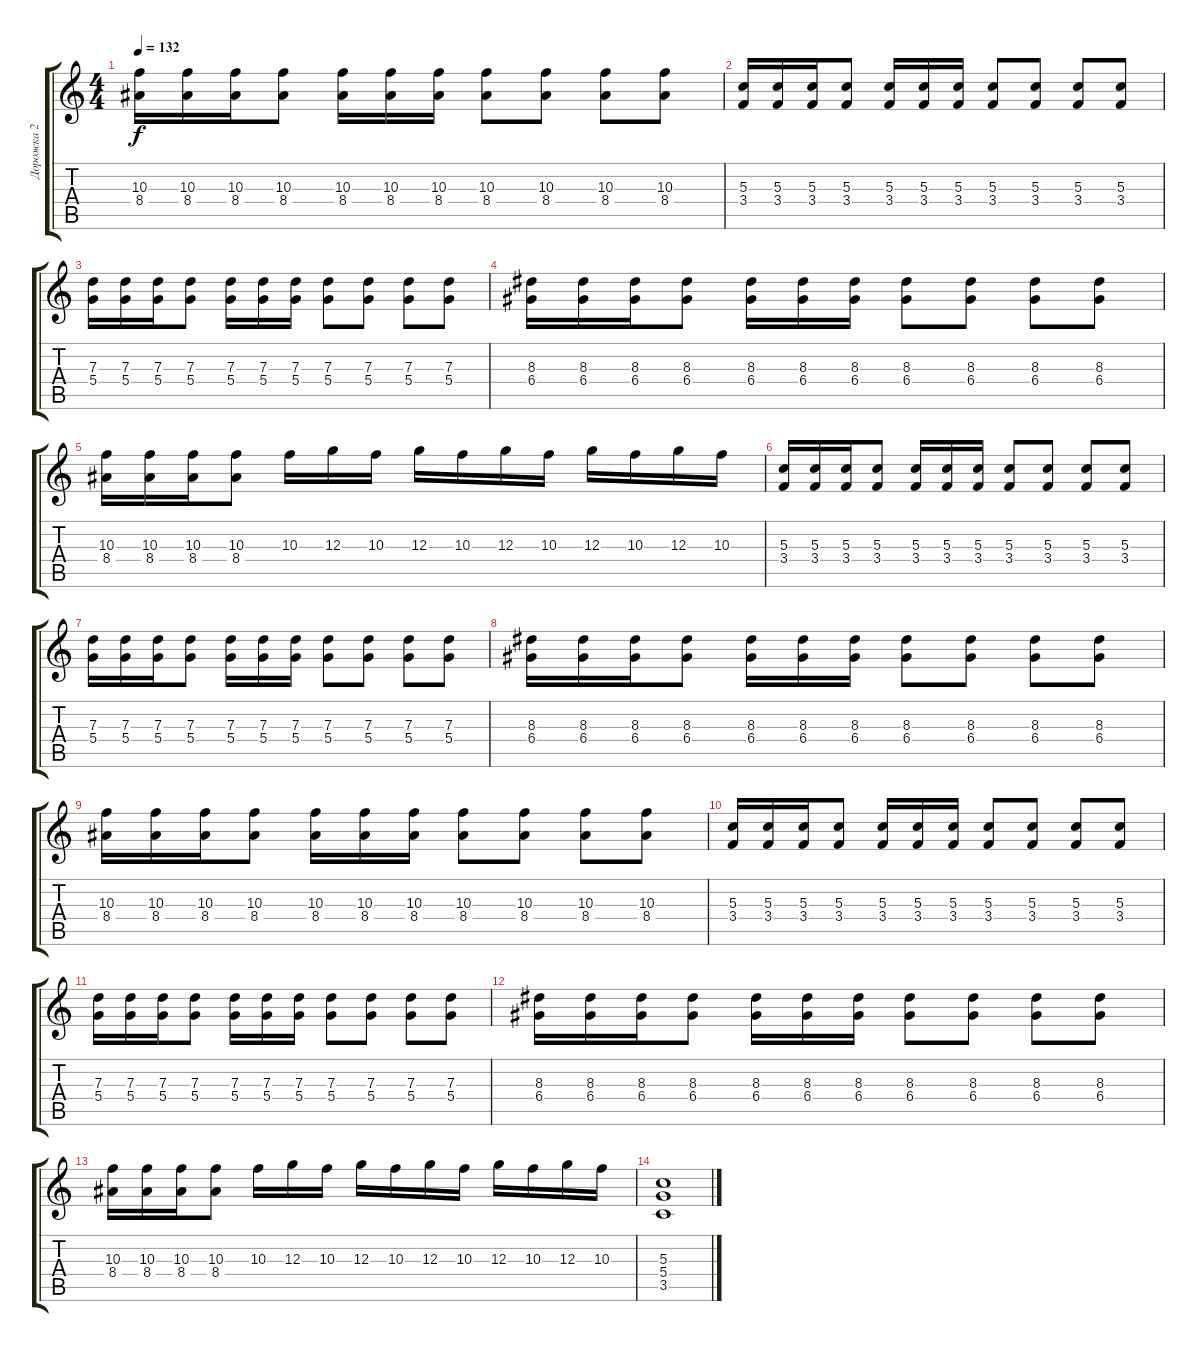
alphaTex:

\track ("Дорожка 2" "Дорожка 2") {instrument distortionguitar}
\staff {score tabs}
\tuning (E4 B3 G3 D3 A2 E2) {hide}
\ts (4 4)
\tempo 132
\clef g2
\ks c
(10.3 8.4).16{dy f} (10.3 8.4).16 (10.3 8.4).16 (10.3 8.4).8 (10.3 8.4).16 (10.3 8.4).16 (10.3 8.4).16 (10.3 8.4).8 (10.3 8.4).8 (10.3 8.4).8 (10.3 8.4).8 |
(5.3 3.4).16 (5.3 3.4).16 (5.3 3.4).16 (5.3 3.4).8 (5.3 3.4).16 (5.3 3.4).16 (5.3 3.4).16 (5.3 3.4).8 (5.3 3.4).8 (5.3 3.4).8 (5.3 3.4).8 |
(7.3 5.4).16 (7.3 5.4).16 (7.3 5.4).16 (7.3 5.4).8 (7.3 5.4).16 (7.3 5.4).16 (7.3 5.4).16 (7.3 5.4).8 (7.3 5.4).8 (7.3 5.4).8 (7.3 5.4).8 |
(8.3 6.4).16 (8.3 6.4).16 (8.3 6.4).16 (8.3 6.4).8 (8.3 6.4).16 (8.3 6.4).16 (8.3 6.4).16 (8.3 6.4).8 (8.3 6.4).8 (8.3 6.4).8 (8.3 6.4).8 |
(10.3 8.4).16 (10.3 8.4).16 (10.3 8.4).16 (10.3 8.4).8 10.3.16 12.3.16 10.3.16 12.3.16 10.3.16 12.3.16 10.3.16 12.3.16 10.3.16 12.3.16 10.3.16 |
(5.3 3.4).16 (5.3 3.4).16 (5.3 3.4).16 (5.3 3.4).8 (5.3 3.4).16 (5.3 3.4).16 (5.3 3.4).16 (5.3 3.4).8 (5.3 3.4).8 (5.3 3.4).8 (5.3 3.4).8 |
(7.3 5.4).16 (7.3 5.4).16 (7.3 5.4).16 (7.3 5.4).8 (7.3 5.4).16 (7.3 5.4).16 (7.3 5.4).16 (7.3 5.4).8 (7.3 5.4).8 (7.3 5.4).8 (7.3 5.4).8 |
(8.3 6.4).16 (8.3 6.4).16 (8.3 6.4).16 (8.3 6.4).8 (8.3 6.4).16 (8.3 6.4).16 (8.3 6.4).16 (8.3 6.4).8 (8.3 6.4).8 (8.3 6.4).8 (8.3 6.4).8 |
(10.3 8.4).16 (10.3 8.4).16 (10.3 8.4).16 (10.3 8.4).8 (10.3 8.4).16 (10.3 8.4).16 (10.3 8.4).16 (10.3 8.4).8 (10.3 8.4).8 (10.3 8.4).8 (10.3 8.4).8 |
(5.3 3.4).16 (5.3 3.4).16 (5.3 3.4).16 (5.3 3.4).8 (5.3 3.4).16 (5.3 3.4).16 (5.3 3.4).16 (5.3 3.4).8 (5.3 3.4).8 (5.3 3.4).8 (5.3 3.4).8 |
(7.3 5.4).16 (7.3 5.4).16 (7.3 5.4).16 (7.3 5.4).8 (7.3 5.4).16 (7.3 5.4).16 (7.3 5.4).16 (7.3 5.4).8 (7.3 5.4).8 (7.3 5.4).8 (7.3 5.4).8 |
(8.3 6.4).16 (8.3 6.4).16 (8.3 6.4).16 (8.3 6.4).8 (8.3 6.4).16 (8.3 6.4).16 (8.3 6.4).16 (8.3 6.4).8 (8.3 6.4).8 (8.3 6.4).8 (8.3 6.4).8 |
(10.3 8.4).16 (10.3 8.4).16 (10.3 8.4).16 (10.3 8.4).8 10.3.16 12.3.16 10.3.16 12.3.16 10.3.16 12.3.16 10.3.16 12.3.16 10.3.16 12.3.16 10.3.16 |
(5.3 5.4 3.5).1
